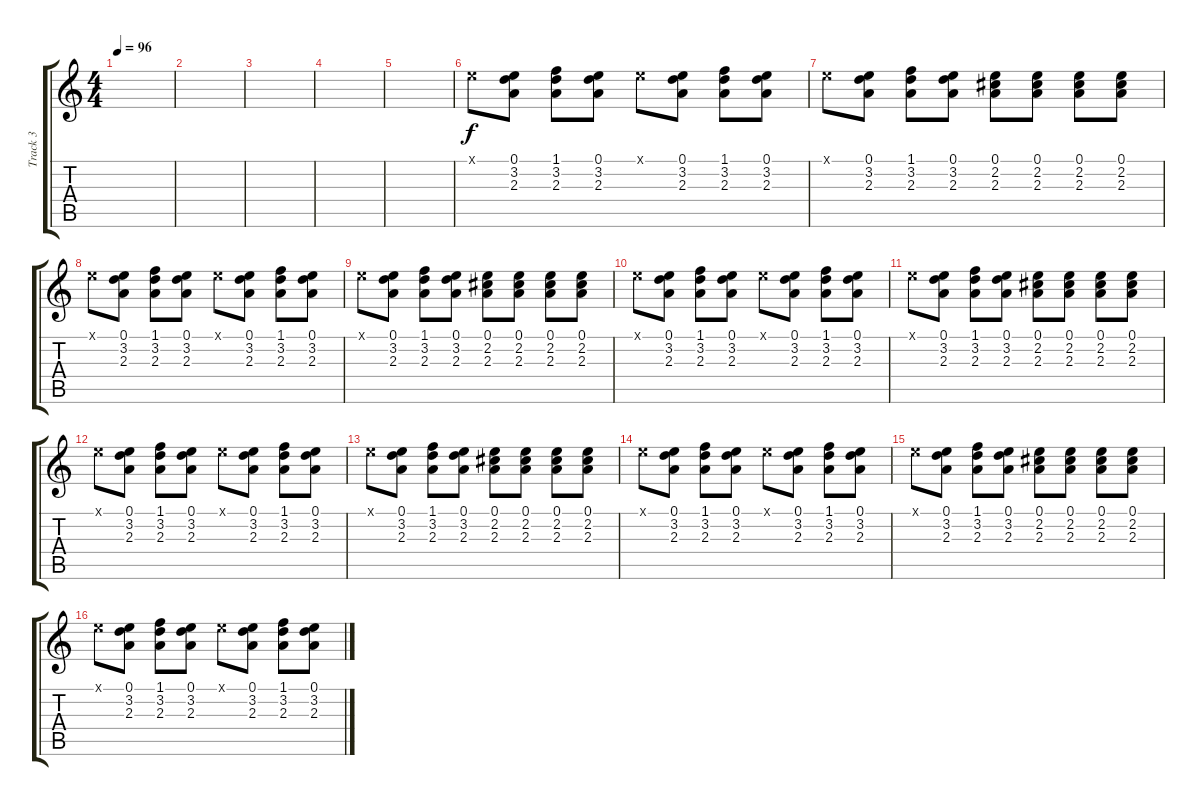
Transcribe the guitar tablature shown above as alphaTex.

\track ("Track 3" "Track 3") {instrument acousticguitarsteel}
\staff {score tabs}
\tuning (E4 B3 G3 D3 A2 E2) {hide}
\ts (4 4)
\tempo 96
\clef g2
\ks c
|
|
|
|
|
0.1{x}.8 (0.1 3.2 2.3).8 (1.1 3.2 2.3).8 (0.1 3.2 2.3).8 0.1{x}.8 (0.1 3.2 2.3).8 (1.1 3.2 2.3).8 (0.1 3.2 2.3).8 |
0.1{x}.8 (0.1 3.2 2.3).8 (1.1 3.2 2.3).8 (0.1 3.2 2.3).8 (0.1 2.2 2.3).8 (0.1 2.2 2.3).8 (0.1 2.2 2.3).8 (0.1 2.2 2.3).8 |
0.1{x}.8 (0.1 3.2 2.3).8 (1.1 3.2 2.3).8 (0.1 3.2 2.3).8 0.1{x}.8 (0.1 3.2 2.3).8 (1.1 3.2 2.3).8 (0.1 3.2 2.3).8 |
0.1{x}.8 (0.1 3.2 2.3).8 (1.1 3.2 2.3).8 (0.1 3.2 2.3).8 (0.1 2.2 2.3).8 (0.1 2.2 2.3).8 (0.1 2.2 2.3).8 (0.1 2.2 2.3).8 |
0.1{x}.8 (0.1 3.2 2.3).8 (1.1 3.2 2.3).8 (0.1 3.2 2.3).8 0.1{x}.8 (0.1 3.2 2.3).8 (1.1 3.2 2.3).8 (0.1 3.2 2.3).8 |
0.1{x}.8 (0.1 3.2 2.3).8 (1.1 3.2 2.3).8 (0.1 3.2 2.3).8 (0.1 2.2 2.3).8 (0.1 2.2 2.3).8 (0.1 2.2 2.3).8 (0.1 2.2 2.3).8 |
0.1{x}.8 (0.1 3.2 2.3).8 (1.1 3.2 2.3).8 (0.1 3.2 2.3).8 0.1{x}.8 (0.1 3.2 2.3).8 (1.1 3.2 2.3).8 (0.1 3.2 2.3).8 |
0.1{x}.8 (0.1 3.2 2.3).8 (1.1 3.2 2.3).8 (0.1 3.2 2.3).8 (0.1 2.2 2.3).8 (0.1 2.2 2.3).8 (0.1 2.2 2.3).8 (0.1 2.2 2.3).8 |
0.1{x}.8 (0.1 3.2 2.3).8 (1.1 3.2 2.3).8 (0.1 3.2 2.3).8 0.1{x}.8 (0.1 3.2 2.3).8 (1.1 3.2 2.3).8 (0.1 3.2 2.3).8 |
0.1{x}.8 (0.1 3.2 2.3).8 (1.1 3.2 2.3).8 (0.1 3.2 2.3).8 (0.1 2.2 2.3).8 (0.1 2.2 2.3).8 (0.1 2.2 2.3).8 (0.1 2.2 2.3).8 |
0.1{x}.8 (0.1 3.2 2.3).8 (1.1 3.2 2.3).8 (0.1 3.2 2.3).8 0.1{x}.8 (0.1 3.2 2.3).8 (1.1 3.2 2.3).8 (0.1 3.2 2.3).8
